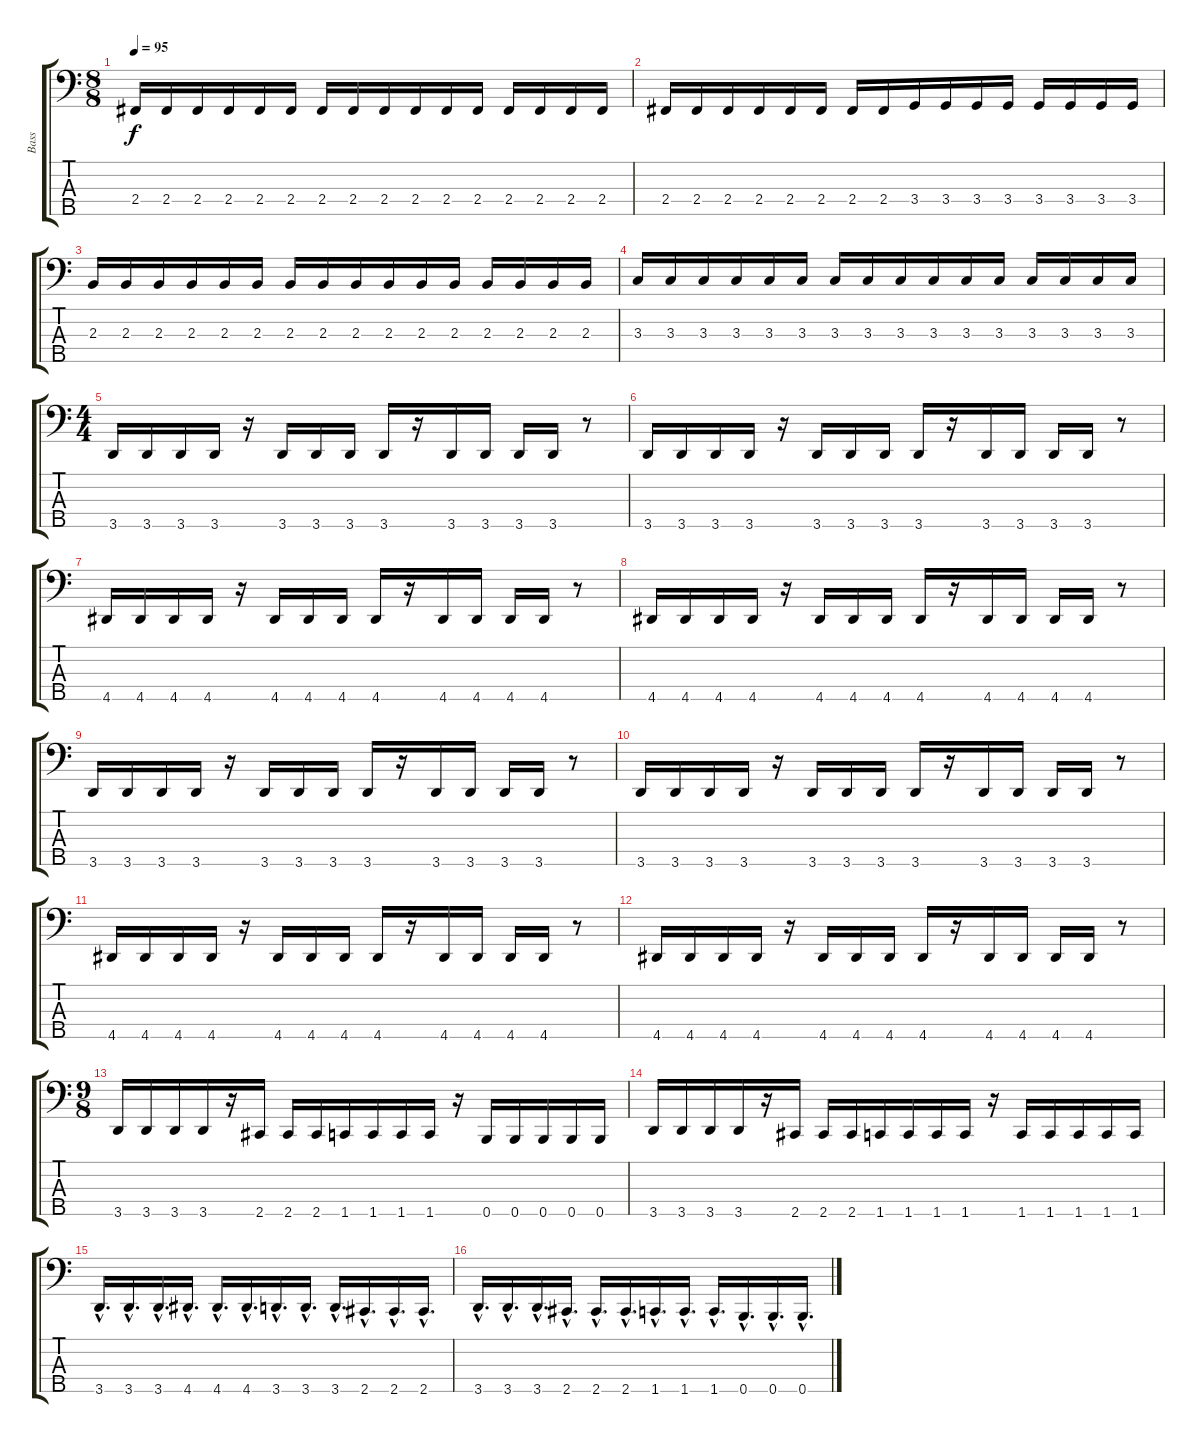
\track ("Bass" "Bass") {instrument electricbasspick}
\staff {score tabs}
\tuning (G2 D2 A1 E1 B0) {hide}
\ts (8 8)
\tempo 95
\clef f4
\ks c
2.4.16{dy f} 2.4.16 2.4.16 2.4.16 2.4.16 2.4.16 2.4.16 2.4.16 2.4.16 2.4.16 2.4.16 2.4.16 2.4.16 2.4.16 2.4.16 2.4.16 |
2.4.16 2.4.16 2.4.16 2.4.16 2.4.16 2.4.16 2.4.16 2.4.16 3.4.16 3.4.16 3.4.16 3.4.16 3.4.16 3.4.16 3.4.16 3.4.16 |
2.3.16 2.3.16 2.3.16 2.3.16 2.3.16 2.3.16 2.3.16 2.3.16 2.3.16 2.3.16 2.3.16 2.3.16 2.3.16 2.3.16 2.3.16 2.3.16 |
3.3.16 3.3.16 3.3.16 3.3.16 3.3.16 3.3.16 3.3.16 3.3.16 3.3.16 3.3.16 3.3.16 3.3.16 3.3.16 3.3.16 3.3.16 3.3.16 |
\ts (4 4)
3.5.16 3.5.16 3.5.16 3.5.16 r.16 3.5.16 3.5.16 3.5.16 3.5.16 r.16 3.5.16 3.5.16 3.5.16 3.5.16 r.8 |
3.5.16 3.5.16 3.5.16 3.5.16 r.16 3.5.16 3.5.16 3.5.16 3.5.16 r.16 3.5.16 3.5.16 3.5.16 3.5.16 r.8 |
4.5.16 4.5.16 4.5.16 4.5.16 r.16 4.5.16 4.5.16 4.5.16 4.5.16 r.16 4.5.16 4.5.16 4.5.16 4.5.16 r.8 |
4.5.16 4.5.16 4.5.16 4.5.16 r.16 4.5.16 4.5.16 4.5.16 4.5.16 r.16 4.5.16 4.5.16 4.5.16 4.5.16 r.8 |
3.5.16 3.5.16 3.5.16 3.5.16 r.16 3.5.16 3.5.16 3.5.16 3.5.16 r.16 3.5.16 3.5.16 3.5.16 3.5.16 r.8 |
3.5.16 3.5.16 3.5.16 3.5.16 r.16 3.5.16 3.5.16 3.5.16 3.5.16 r.16 3.5.16 3.5.16 3.5.16 3.5.16 r.8 |
4.5.16 4.5.16 4.5.16 4.5.16 r.16 4.5.16 4.5.16 4.5.16 4.5.16 r.16 4.5.16 4.5.16 4.5.16 4.5.16 r.8 |
4.5.16 4.5.16 4.5.16 4.5.16 r.16 4.5.16 4.5.16 4.5.16 4.5.16 r.16 4.5.16 4.5.16 4.5.16 4.5.16 r.8 |
\ts (9 8)
3.5.16 3.5.16 3.5.16 3.5.16 r.16 2.5.16 2.5.16 2.5.16 1.5.16 1.5.16 1.5.16 1.5.16 r.16 0.5.16 0.5.16 0.5.16 0.5.16 0.5.16 |
3.5.16 3.5.16 3.5.16 3.5.16 r.16 2.5.16 2.5.16 2.5.16 1.5.16 1.5.16 1.5.16 1.5.16 r.16 1.5.16 1.5.16 1.5.16 1.5.16 1.5.16 |
3.5{hac}.16{d} 3.5{hac}.16{d} 3.5{hac}.16{d} 4.5{hac}.16{d} 4.5{hac}.16{d} 4.5{hac}.16{d} 3.5{hac}.16{d} 3.5{hac}.16{d} 3.5{hac}.16{d} 2.5{hac}.16{d} 2.5{hac}.16{d} 2.5{hac}.16{d} |
3.5{hac}.16{d} 3.5{hac}.16{d} 3.5{hac}.16{d} 2.5{hac}.16{d} 2.5{hac}.16{d} 2.5{hac}.16{d} 1.5{hac}.16{d} 1.5{hac}.16{d} 1.5{hac}.16{d} 0.5{hac}.16{d} 0.5{hac}.16{d} 0.5{hac}.16{d}
